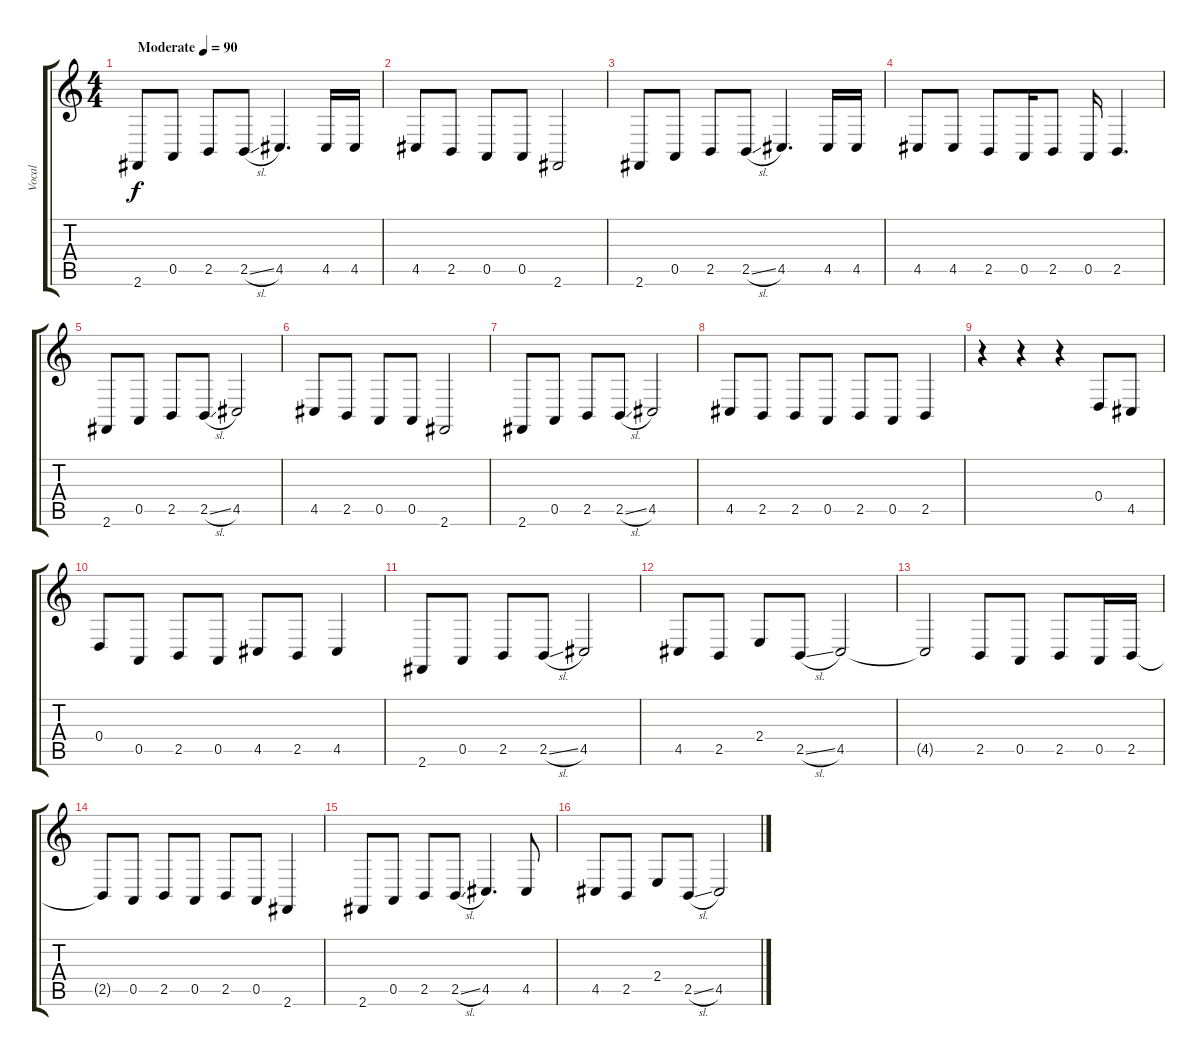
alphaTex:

\track ("Vocal" "Vocal") {instrument cello}
\staff {score tabs}
\tuning (E4 B3 G3 D3 A2 E2) {hide}
\ts (4 4)
\tempo (90 "Moderate")
\clef g2
\ks c
2.6.8{dy f instrument cello} 0.5.8 2.5.8 2.5{sl}.8 4.5.4{d} 4.5.16 4.5.16 |
4.5.8 2.5.8 0.5.8 0.5.8 2.6.2 |
2.6.8 0.5.8 2.5.8 2.5{sl}.8 4.5.4{d} 4.5.16 4.5.16 |
4.5.8 4.5.8 2.5.8 0.5.16 2.5.8 0.5.16 2.5.4{d} |
2.6.8 0.5.8 2.5.8 2.5{sl}.8 4.5.2 |
4.5.8 2.5.8 0.5.8 0.5.8 2.6.2 |
2.6.8 0.5.8 2.5.8 2.5{sl}.8 4.5.2 |
4.5.8 2.5.8 2.5.8 0.5.8 2.5.8 0.5.8 2.5.4 |
r.4 r.4 r.4 0.4.8 4.5.8 |
0.4.8 0.5.8 2.5.8 0.5.8 4.5.8 2.5.8 4.5.4 |
2.6.8 0.5.8 2.5.8 2.5{sl}.8 4.5.2 |
4.5.8 2.5.8 2.4.8 2.5{sl}.8 4.5.2 |
4.5{t}.2 2.5.8 0.5.8 2.5.8 0.5.16 2.5.16 |
2.5{t}.8 0.5.8 2.5.8 0.5.8 2.5.8 0.5.8 2.6.4 |
2.6.8 0.5.8 2.5.8 2.5{sl}.8 4.5.4{d} 4.5.8 |
4.5.8 2.5.8 2.4.8 2.5{sl}.8 4.5.2
